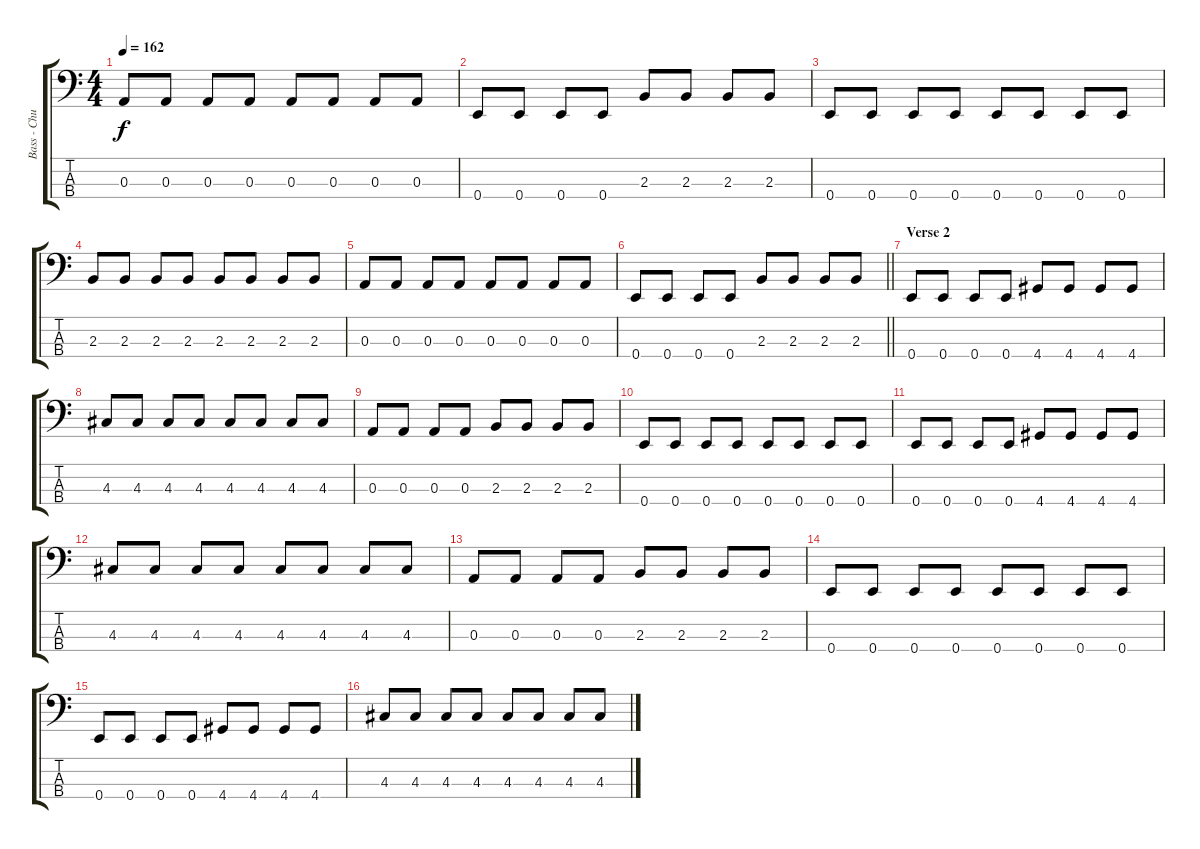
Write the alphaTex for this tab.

\track ("Bass - Chumakova" "Bass - Chu") {instrument electricbassfinger}
\staff {score tabs}
\tuning (G2 D2 A1 E1) {hide}
\ts (4 4)
\tempo 162
\clef f4
\ks c
0.3.8{dy f} 0.3.8 0.3.8 0.3.8 0.3.8 0.3.8 0.3.8 0.3.8 |
0.4.8 0.4.8 0.4.8 0.4.8 2.3.8 2.3.8 2.3.8 2.3.8 |
0.4.8 0.4.8 0.4.8 0.4.8 0.4.8 0.4.8 0.4.8 0.4.8 |
2.3.8 2.3.8 2.3.8 2.3.8 2.3.8 2.3.8 2.3.8 2.3.8 |
0.3.8 0.3.8 0.3.8 0.3.8 0.3.8 0.3.8 0.3.8 0.3.8 |
\barLineRight lightlight
0.4.8 0.4.8 0.4.8 0.4.8 2.3.8 2.3.8 2.3.8 2.3.8 |
\section ("" "Verse 2")
0.4.8 0.4.8 0.4.8 0.4.8 4.4.8 4.4.8 4.4.8 4.4.8 |
4.3.8 4.3.8 4.3.8 4.3.8 4.3.8 4.3.8 4.3.8 4.3.8 |
0.3.8 0.3.8 0.3.8 0.3.8 2.3.8 2.3.8 2.3.8 2.3.8 |
0.4.8 0.4.8 0.4.8 0.4.8 0.4.8 0.4.8 0.4.8 0.4.8 |
0.4.8 0.4.8 0.4.8 0.4.8 4.4.8 4.4.8 4.4.8 4.4.8 |
4.3.8 4.3.8 4.3.8 4.3.8 4.3.8 4.3.8 4.3.8 4.3.8 |
0.3.8 0.3.8 0.3.8 0.3.8 2.3.8 2.3.8 2.3.8 2.3.8 |
0.4.8 0.4.8 0.4.8 0.4.8 0.4.8 0.4.8 0.4.8 0.4.8 |
0.4.8 0.4.8 0.4.8 0.4.8 4.4.8 4.4.8 4.4.8 4.4.8 |
4.3.8 4.3.8 4.3.8 4.3.8 4.3.8 4.3.8 4.3.8 4.3.8
